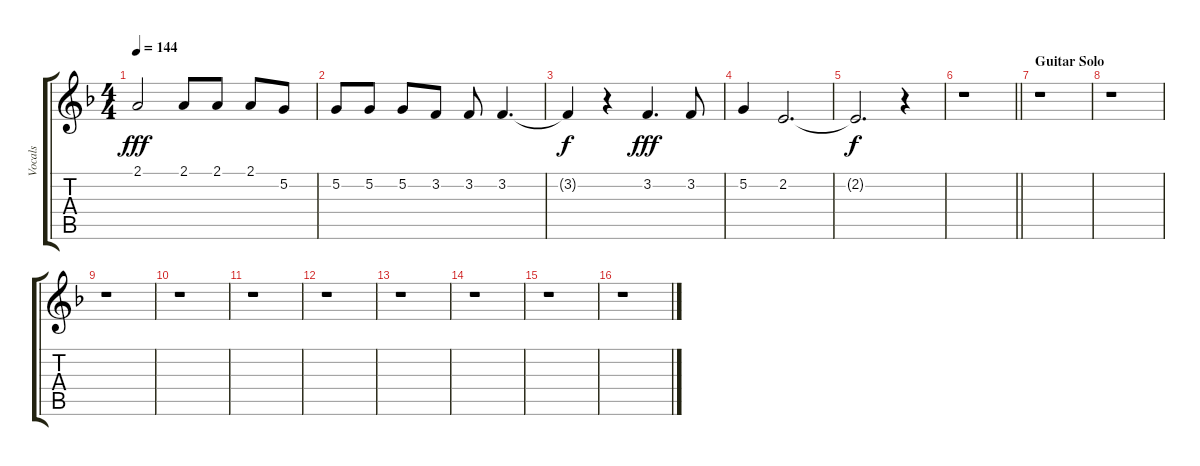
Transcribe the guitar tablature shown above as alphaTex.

\track ("Vocals" "Vocals") {instrument lead6voice}
\staff {score tabs}
\tuning (G4 D4 Bb3 F3 C3 F2) {hide}
\ts (4 4)
\tempo 144
\clef g2
\ks f
2.1.2{dy fff} 2.1.8 2.1.8 2.1.8 5.2.8 |
5.2.8 5.2.8 5.2.8 3.2.8 3.2.8 3.2.4{d} |
3.2{t}.4{dy f} r.4 3.2.4{d dy fff} 3.2.8 |
5.2.4 2.2.2{d} |
2.2{t}.2{d dy f} r.4 |
\barLineRight lightlight
r.1 |
\section ("" "Guitar Solo")
r.1 |
r.1 |
r.1 |
r.1 |
r.1 |
r.1 |
r.1 |
r.1 |
r.1 |
r.1
